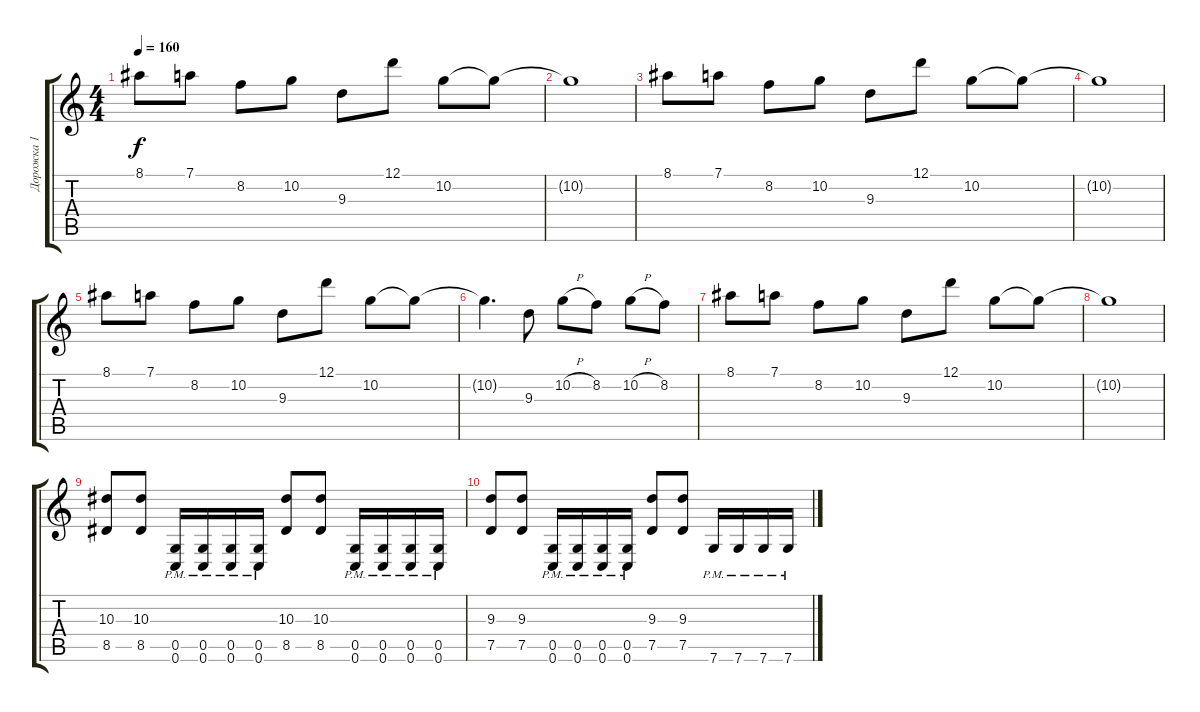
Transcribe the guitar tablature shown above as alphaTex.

\track ("Дорожка 1" "Дорожка 1") {instrument distortionguitar}
\staff {score tabs}
\tuning (D4 A3 F3 C3 G2 C2) {hide}
\ts (4 4)
\tempo 160
\clef g2
\ks c
8.1.8{dy f} 7.1.8 8.2.8 10.2.8 9.3.8 12.1.8 10.2.8 10.2{t}.8 |
10.2{t}.1 |
8.1.8 7.1.8 8.2.8 10.2.8 9.3.8 12.1.8 10.2.8 10.2{t}.8 |
10.2{t}.1 |
8.1.8 7.1.8 8.2.8 10.2.8 9.3.8 12.1.8 10.2.8 10.2{t}.8 |
10.2{t}.4{d} 9.3.8 10.2{h}.8 8.2.8 10.2{h}.8 8.2.8 |
8.1.8 7.1.8 8.2.8 10.2.8 9.3.8 12.1.8 10.2.8 10.2{t}.8 |
10.2{t}.1 |
(10.3 8.5).8 (10.3 8.5).8 (0.5{pm} 0.6{pm}).16 (0.5{pm} 0.6{pm}).16 (0.5{pm} 0.6{pm}).16 (0.5{pm} 0.6{pm}).16 (10.3 8.5).8 (10.3 8.5).8 (0.5{pm} 0.6{pm}).16 (0.5{pm} 0.6{pm}).16 (0.5{pm} 0.6{pm}).16 (0.5{pm} 0.6{pm}).16 |
(9.3 7.5).8 (9.3 7.5).8 (0.5{pm} 0.6{pm}).16 (0.5{pm} 0.6{pm}).16 (0.5{pm} 0.6{pm}).16 (0.5{pm} 0.6{pm}).16 (9.3 7.5).8 (9.3 7.5).8 7.6{pm}.16 7.6{pm}.16 7.6{pm}.16 7.6{pm}.16
